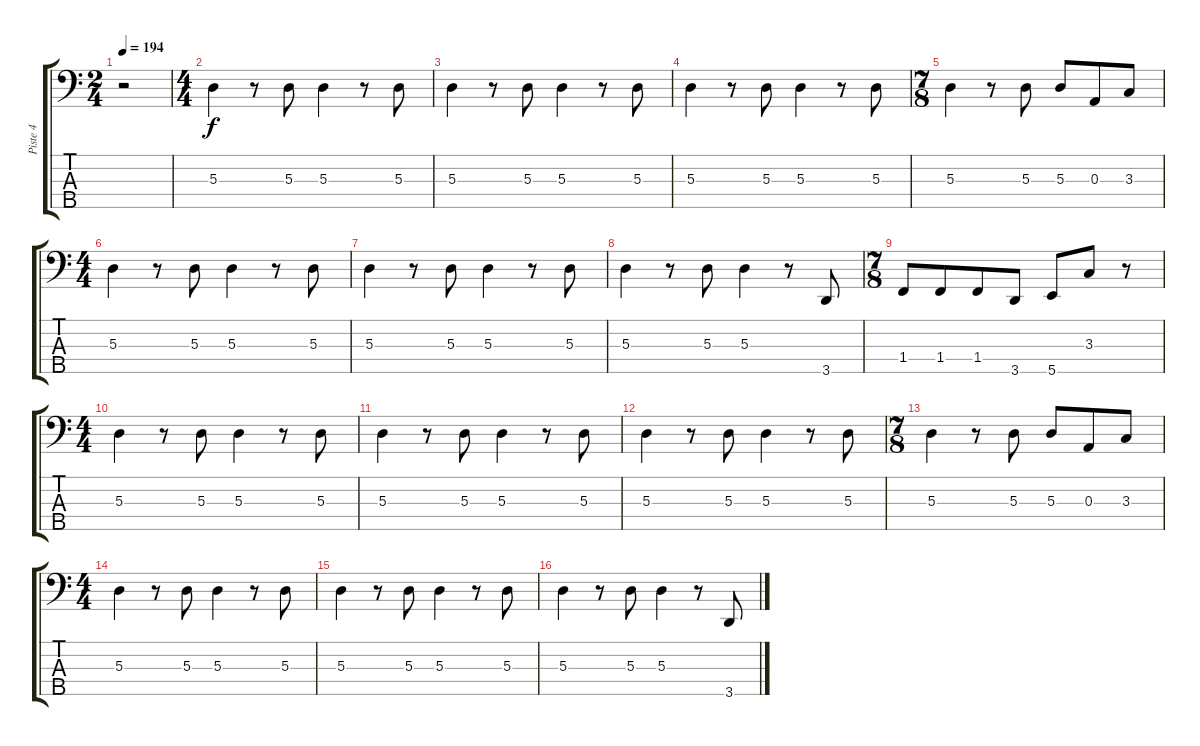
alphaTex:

\track ("Piste 4" "Piste 4") {instrument electricbassfinger}
\staff {score tabs}
\tuning (G2 D2 A1 E1 B0) {hide}
\ts (2 4)
\tempo 194
\clef f4
\ks c
r.2{dy f instrument electricbassfinger} |
\ts (4 4)
5.3.4 r.8 5.3.8 5.3.4 r.8 5.3.8 |
5.3.4 r.8 5.3.8 5.3.4 r.8 5.3.8 |
5.3.4 r.8 5.3.8 5.3.4 r.8 5.3.8 |
\ts (7 8)
5.3.4 r.8 5.3.8 5.3.8 0.3.8 3.3.8 |
\ts (4 4)
5.3.4 r.8 5.3.8 5.3.4 r.8 5.3.8 |
5.3.4 r.8 5.3.8 5.3.4 r.8 5.3.8 |
5.3.4 r.8 5.3.8 5.3.4 r.8 3.5.8 |
\ts (7 8)
1.4.8 1.4.8 1.4.8 3.5.8 5.5.8 3.3.8 r.8 |
\ts (4 4)
5.3.4 r.8 5.3.8 5.3.4 r.8 5.3.8 |
5.3.4 r.8 5.3.8 5.3.4 r.8 5.3.8 |
5.3.4 r.8 5.3.8 5.3.4 r.8 5.3.8 |
\ts (7 8)
5.3.4 r.8 5.3.8 5.3.8 0.3.8 3.3.8 |
\ts (4 4)
5.3.4 r.8 5.3.8 5.3.4 r.8 5.3.8 |
5.3.4 r.8 5.3.8 5.3.4 r.8 5.3.8 |
5.3.4 r.8 5.3.8 5.3.4 r.8 3.5.8
